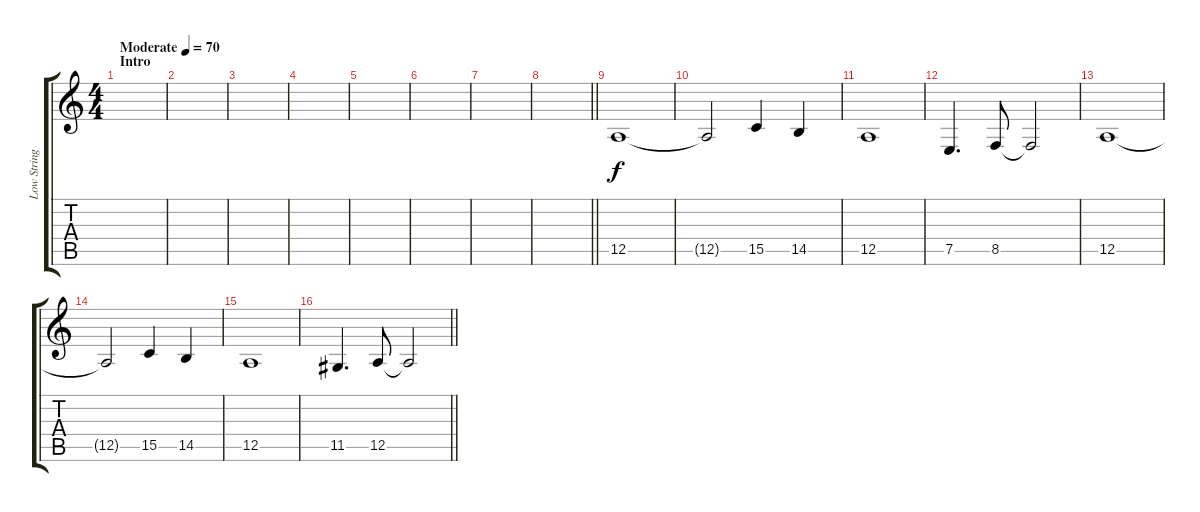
\track ("Low Strings/Piano" "Low String") {instrument stringensemble1}
\staff {score tabs}
\tuning (E4 B3 G3 D3 A2 D2) {hide}
\ts (4 4)
\section ("" "Intro")
\tempo (70 "Moderate")
\clef g2
\ks c
|
|
|
|
|
|
|
\barLineRight lightlight
|
12.5.1 |
12.5{t}.2 15.5.4 14.5.4 |
12.5.1 |
7.5.4{d} 8.5.8 8.5{t}.2 |
12.5.1 |
12.5{t}.2 15.5.4 14.5.4 |
12.5.1 |
\barLineRight lightlight
11.5.4{d} 12.5.8 12.5{t}.2
